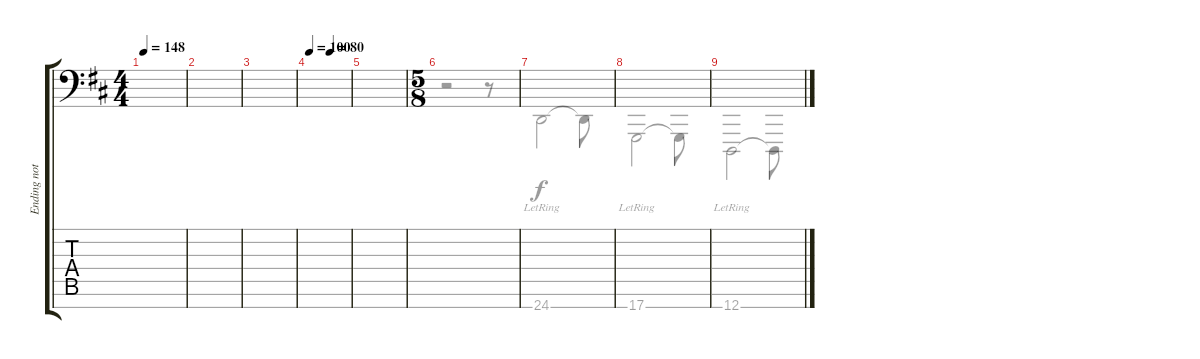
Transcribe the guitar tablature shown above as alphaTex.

\track ("Ending notes" "Ending not") {instrument acousticgrandpiano}
\staff {score tabs}
\tuning (E4 B3 G3 D3 A2 E2 D0) {hide}
\voice
\ts (4 4)
\tempo 148
\clef f4
\ks d
|
|
|
\tempo 100
\tempo (80 0.5)
|
|
\ts (5 8)
|
|
|
\voice
\clef f4
\ks d
|
|
|
|
|
r.2 r.8 |
24.7{lr}.2 24.7{t}.8 |
17.7{lr}.2 17.7{t}.8 |
12.7{lr}.2 12.7{t}.8
